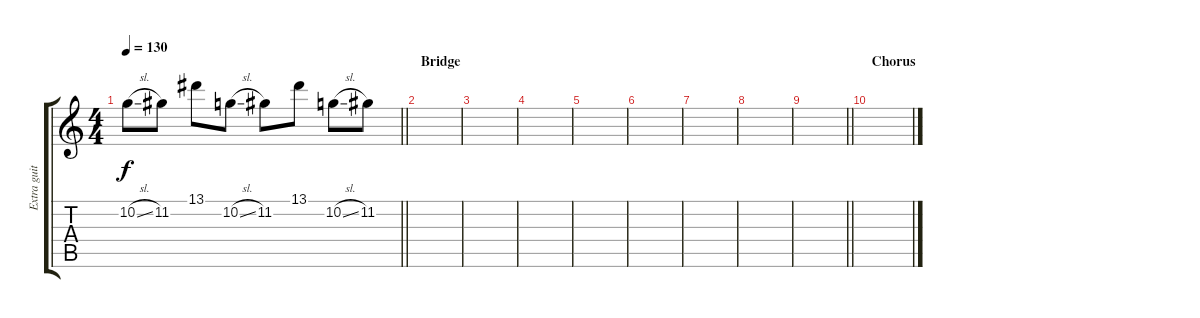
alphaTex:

\track ("Extra guitar 2" "Extra guit") {instrument electricguitarjazz}
\staff {score tabs}
\tuning (D4 A3 F3 C3 G2 C2) {hide}
\ts (4 4)
\tempo 130
\clef g2
\barLineRight lightlight
\ks c
10.2{sl}.8{dy f} 11.2.8 13.1.8 10.2{sl}.8 11.2.8 13.1.8 10.2{sl}.8 11.2.8 |
\section ("" "Bridge")
|
|
|
|
|
|
|
\barLineRight lightlight
|
\section ("" "Chorus")
